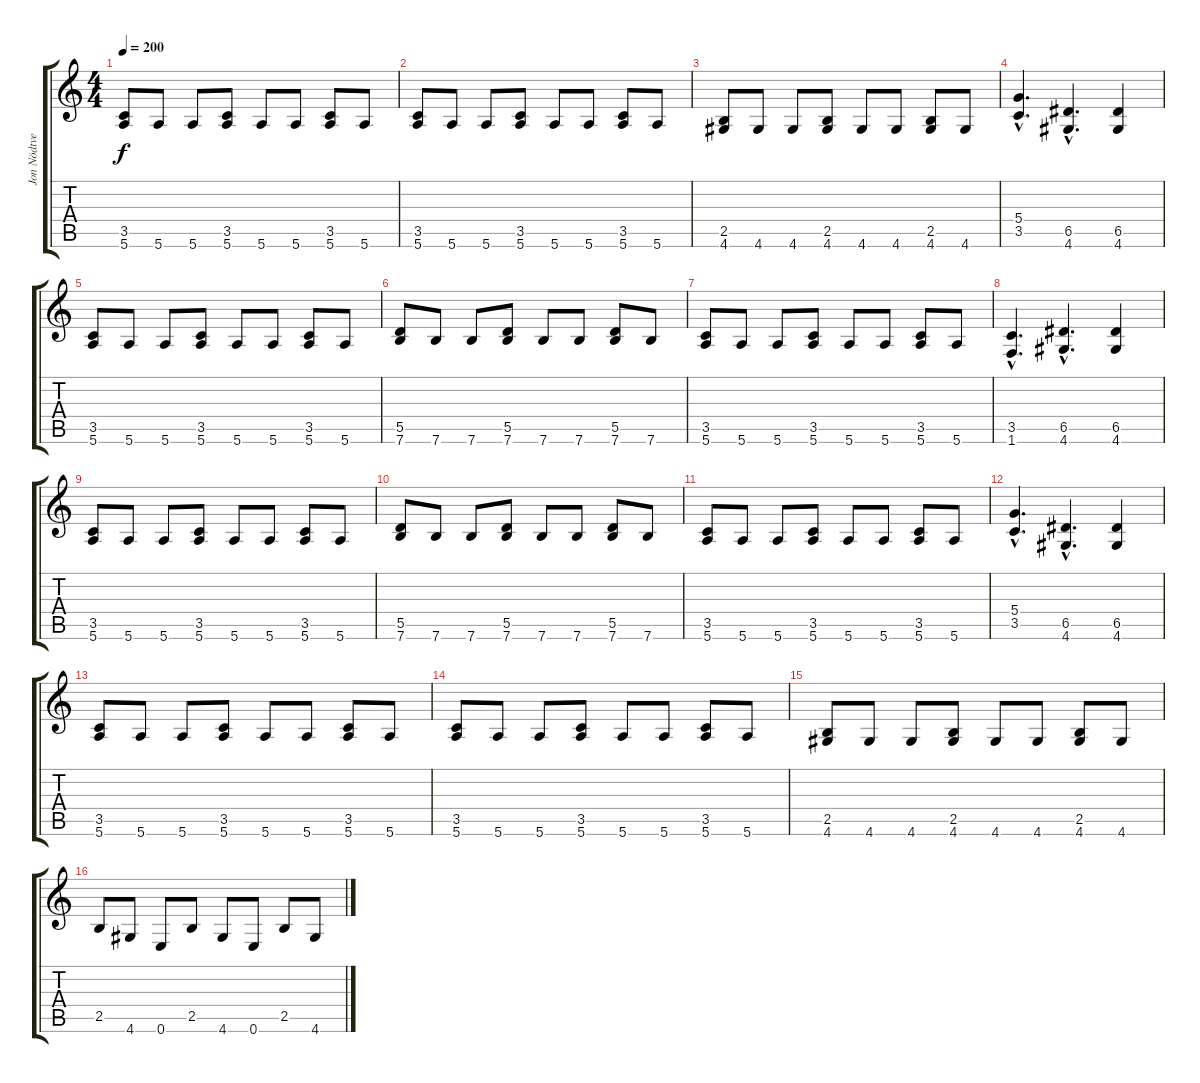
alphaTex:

\track ("Jon Nödtveit" "Jon Nödtve") {instrument distortionguitar}
\staff {score tabs}
\tuning (E4 B3 G3 D3 A2 E2) {hide}
\ts (4 4)
\tempo 200
\clef g2
\ks c
(3.5 5.6).8{dy f} 5.6.8 5.6.8 (3.5 5.6).8 5.6.8 5.6.8 (3.5 5.6).8 5.6.8 |
(3.5 5.6).8 5.6.8 5.6.8 (3.5 5.6).8 5.6.8 5.6.8 (3.5 5.6).8 5.6.8 |
(2.5 4.6).8 4.6.8 4.6.8 (2.5 4.6).8 4.6.8 4.6.8 (2.5 4.6).8 4.6.8 |
(5.4{hac} 3.5{hac}).4{d} (6.5{hac} 4.6{hac}).4{d} (6.5 4.6).4 |
(3.5 5.6).8 5.6.8 5.6.8 (3.5 5.6).8 5.6.8 5.6.8 (3.5 5.6).8 5.6.8 |
(5.5 7.6).8 7.6.8 7.6.8 (5.5 7.6).8 7.6.8 7.6.8 (5.5 7.6).8 7.6.8 |
(3.5 5.6).8 5.6.8 5.6.8 (3.5 5.6).8 5.6.8 5.6.8 (3.5 5.6).8 5.6.8 |
(3.5{hac} 1.6{hac}).4{d} (6.5{hac} 4.6{hac}).4{d} (6.5 4.6).4 |
(3.5 5.6).8 5.6.8 5.6.8 (3.5 5.6).8 5.6.8 5.6.8 (3.5 5.6).8 5.6.8 |
(5.5 7.6).8 7.6.8 7.6.8 (5.5 7.6).8 7.6.8 7.6.8 (5.5 7.6).8 7.6.8 |
(3.5 5.6).8 5.6.8 5.6.8 (3.5 5.6).8 5.6.8 5.6.8 (3.5 5.6).8 5.6.8 |
(5.4{hac} 3.5{hac}).4{d} (6.5{hac} 4.6{hac}).4{d} (6.5 4.6).4 |
(3.5 5.6).8 5.6.8 5.6.8 (3.5 5.6).8 5.6.8 5.6.8 (3.5 5.6).8 5.6.8 |
(3.5 5.6).8 5.6.8 5.6.8 (3.5 5.6).8 5.6.8 5.6.8 (3.5 5.6).8 5.6.8 |
(2.5 4.6).8 4.6.8 4.6.8 (2.5 4.6).8 4.6.8 4.6.8 (2.5 4.6).8 4.6.8 |
2.5.8 4.6.8 0.6.8 2.5.8 4.6.8 0.6.8 2.5.8 4.6.8
